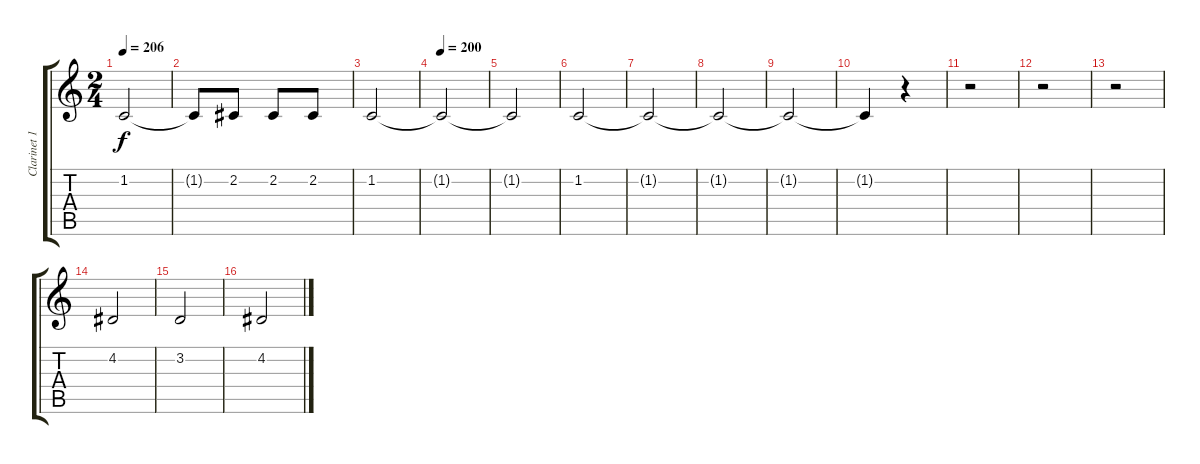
\track ("Clarinet 1" "Clarinet 1") {instrument clarinet}
\staff {score tabs}
\tuning (E4 B3 G3 D3 A2 E2) {hide}
\ts (2 4)
\tempo 206
\clef g2
\ks c
1.2{t}.2{dy f} |
1.2{t}.8 2.2.8 2.2.8 2.2.8 |
1.2.2 |
\tempo 200
1.2{t}.2 |
1.2{t}.2 |
1.2.2 |
1.2{t}.2 |
1.2{t}.2 |
1.2{t}.2 |
1.2{t}.4 r.4 |
r.2 |
r.2 |
r.2 |
4.2.2 |
3.2.2 |
4.2.2
